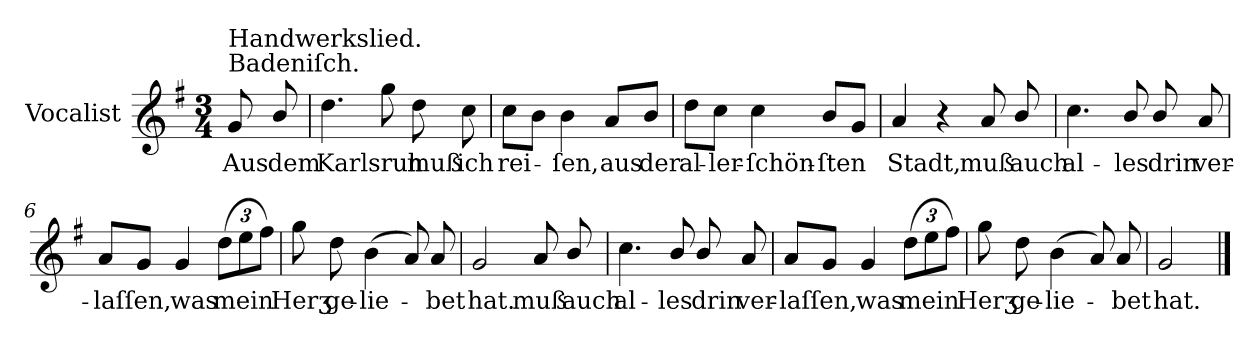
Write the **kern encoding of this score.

**kern	**text
*part1	*part1
*staff1	*staff1
*I"Vocalist	*
*k[f#]	*
*G:	*
*M3/4	*
=	=
!LO:TX:a:t=Badeniſch.	!
!LO:TX:a:t=Handwerkslied.	!
8g	Aus
8b/	dem
=1	=1
4.dd	Karlsruh
8gg	.
8dd	muß
8cc	ich
=2	=2
8ccL	rei-
8bJ	.
4b	-ſen,
8aL	aus
8bJ	der
=3	=3
8ddL	al-
8ccJ	-ler-
4cc	-ſchön-
8bL	-ſten
8gJ	.
=4	=4
4a	Stadt,
4r	.
8a	muß
8b/	auch
=5	=5
4.cc	al-
8b/	-les
8b/	drin
8a	ver-
=6	=6
8aL	-laſſen,
8gJ	.
4g	was
(12ddL	mein
12ee	.
12ff#J)	.
=7	=7
8gg	Herʒ
8dd	ge-
(<4b	-lie-
8a)	.
8a	-bet
=8	=8
2g	hat.
8a	muß
8b/	auch
=9	=9
4.cc	al-
8b/	-les
8b/	drin
8a	ver-
=10	=10
8aL	-laſſen,
8gJ	.
4g	was
(12ddL	mein
12ee	.
12ff#J)	.
=11	=11
8gg	Herʒ
8dd	ge-
(<4b	-lie-
8a)	.
8a	-bet
=12	=12
2g	hat.
==	==
*-	*-
